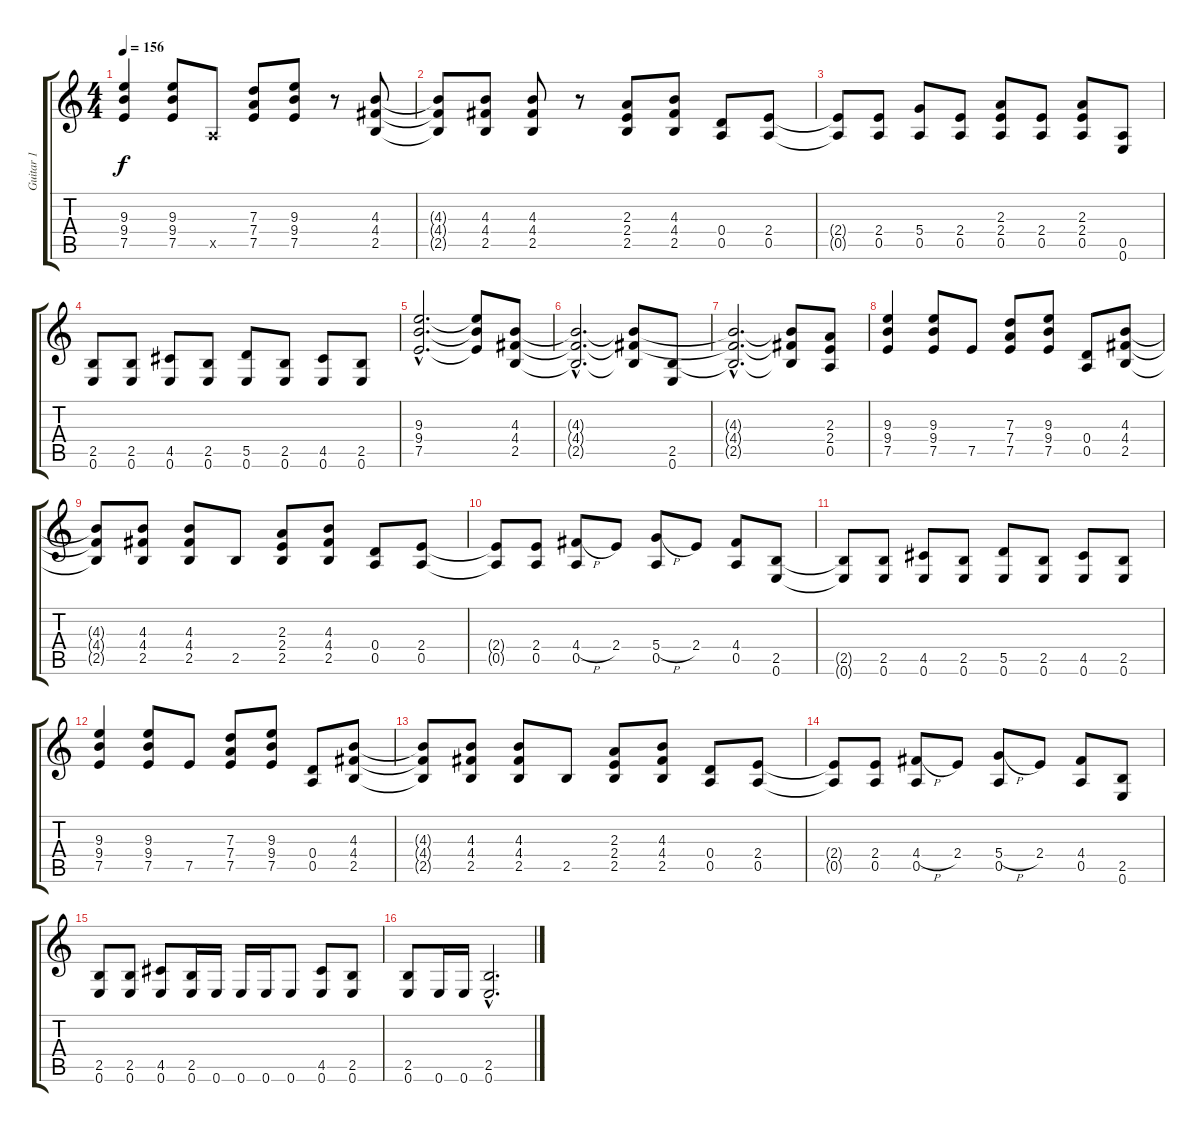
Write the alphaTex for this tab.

\track ("Guitar 1" "Guitar 1") {instrument overdrivenguitar}
\staff {score tabs}
\tuning (E4 B3 G3 D3 A2 E2) {hide}
\ts (4 4)
\tempo 156
\clef g2
\ks c
(9.3 9.4 7.5).4{dy f instrument overdrivenguitar} (9.3 9.4 7.5).8 0.5{x}.8 (7.3 7.4 7.5).8 (9.3 9.4 7.5).8 r.8 (4.3 4.4 2.5).8 |
(4.3{t} 4.4{t} 2.5{t}).8 (4.3 4.4 2.5).8 (4.3 4.4 2.5).8 r.8 (2.3 2.4 2.5).8 (4.3 4.4 2.5).8 (0.4 0.5).8 (2.4 0.5).8 |
(2.4{t} 0.5{t}).8 (2.4 0.5).8 (5.4 0.5).8 (2.4 0.5).8 (2.3 2.4 0.5).8 (2.4 0.5).8 (2.3 2.4 0.5).8 (0.5 0.6).8 |
(2.5 0.6).8 (2.5 0.6).8 (4.5 0.6).8 (2.5 0.6).8 (5.5 0.6).8 (2.5 0.6).8 (4.5 0.6).8 (2.5 0.6).8 |
(9.3{hac} 9.4{hac} 7.5{hac}).2{d} (9.3{t} 9.4{t} 7.5{t}).8 (4.3 4.4 2.5).8 |
(4.3{hac t} 4.4{hac t} 2.5{hac t}).2{d} (4.3{t} 4.4{t} 2.5{t}).8 (2.5 0.6).8 |
(4.3{hac t} 4.4{hac t} 2.5{hac t}).2{d} (4.3{t} 4.4{t} 2.5{t}).8 (2.3 2.4 0.5).8 |
(9.3 9.4 7.5).4 (9.3 9.4 7.5).8 7.5.8 (7.3 7.4 7.5).8 (9.3 9.4 7.5).8 (0.4 0.5).8 (4.3 4.4 2.5).8 |
(4.3{t} 4.4{t} 2.5{t}).8 (4.3 4.4 2.5).8 (4.3 4.4 2.5).8 2.5.8 (2.3 2.4 2.5).8 (4.3 4.4 2.5).8 (0.4 0.5).8 (2.4 0.5).8 |
(2.4{t} 0.5{t}).8 (2.4 0.5).8 (4.4{h} 0.5).8 2.4.8 (5.4{h} 0.5).8 2.4.8 (4.4 0.5).8 (2.5 0.6).8 |
(2.5{t} 0.6{t}).8 (2.5 0.6).8 (4.5 0.6).8 (2.5 0.6).8 (5.5 0.6).8 (2.5 0.6).8 (4.5 0.6).8 (2.5 0.6).8 |
(9.3 9.4 7.5).4 (9.3 9.4 7.5).8 7.5.8 (7.3 7.4 7.5).8 (9.3 9.4 7.5).8 (0.4 0.5).8 (4.3 4.4 2.5).8 |
(4.3{t} 4.4{t} 2.5{t}).8 (4.3 4.4 2.5).8 (4.3 4.4 2.5).8 2.5.8 (2.3 2.4 2.5).8 (4.3 4.4 2.5).8 (0.4 0.5).8 (2.4 0.5).8 |
(2.4{t} 0.5{t}).8 (2.4 0.5).8 (4.4{h} 0.5).8 2.4.8 (5.4{h} 0.5).8 2.4.8 (4.4 0.5).8 (2.5 0.6).8 |
(2.5 0.6).8 (2.5 0.6).8 (4.5 0.6).8 (2.5 0.6).16 0.6.16 0.6.16 0.6.16 0.6.8 (4.5 0.6).8 (2.5 0.6).8 |
(2.5 0.6).8 0.6.16 0.6.16 (2.5{hac} 0.6{hac}).2{d}
